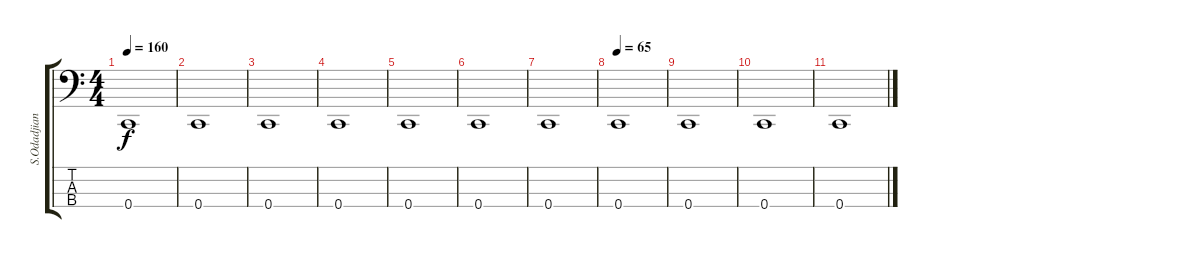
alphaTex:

\track ("S.Odadjian" "S.Odadjian") {instrument electricbassfinger}
\staff {score tabs}
\tuning (F2 C2 G1 C1) {hide}
\ts (4 4)
\tempo 160
\clef f4
\ks c
0.4.1{dy f} |
0.4.1 |
0.4.1 |
0.4.1 |
0.4.1 |
0.4.1 |
0.4.1 |
\tempo 65
0.4.1 |
0.4.1 |
0.4.1 |
0.4.1
